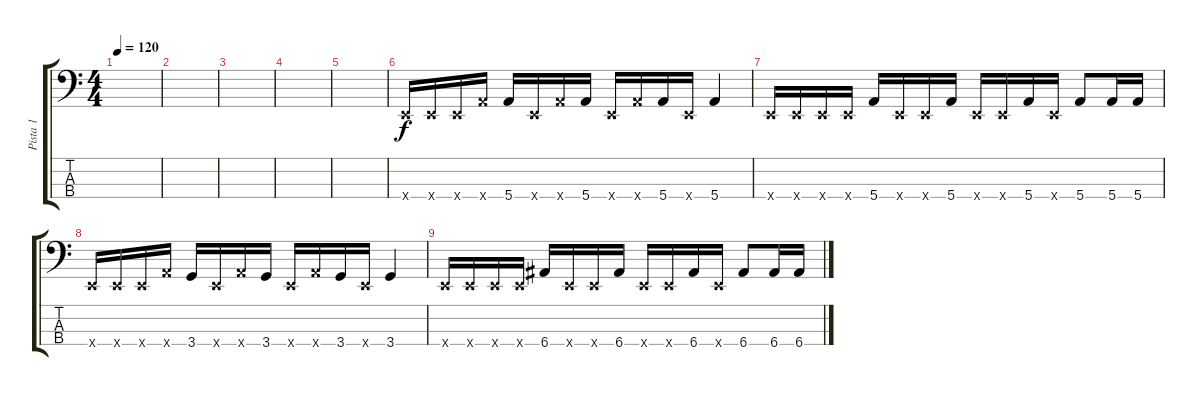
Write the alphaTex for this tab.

\track ("Pista 1" "Pista 1") {instrument synthbass1}
\staff {score tabs}
\tuning (G2 D2 A1 E1) {hide}
\ts (4 4)
\tempo 120
\clef f4
\ks c
|
|
|
|
|
0.4{x}.16 0.4{x}.16 0.4{x}.16 5.4{x}.16 5.4.16 0.4{x}.16 5.4{x}.16 5.4.16 0.4{x}.16 5.4{x}.16 5.4.16 0.4{x}.16 5.4.4 |
0.4{x}.16 0.4{x}.16 0.4{x}.16 0.4{x}.16 5.4.16 0.4{x}.16 0.4{x}.16 5.4.16 0.4{x}.16 0.4{x}.16 5.4.16 0.4{x}.16 5.4.8 5.4.16 5.4.16 |
0.4{x}.16 0.4{x}.16 0.4{x}.16 5.4{x}.16 3.4.16 0.4{x}.16 5.4{x}.16 3.4.16 0.4{x}.16 5.4{x}.16 3.4.16 0.4{x}.16 3.4.4 |
0.4{x}.16 0.4{x}.16 0.4{x}.16 0.4{x}.16 6.4.16 0.4{x}.16 0.4{x}.16 6.4.16 0.4{x}.16 0.4{x}.16 6.4.16 0.4{x}.16 6.4.8 6.4.16 6.4.16
